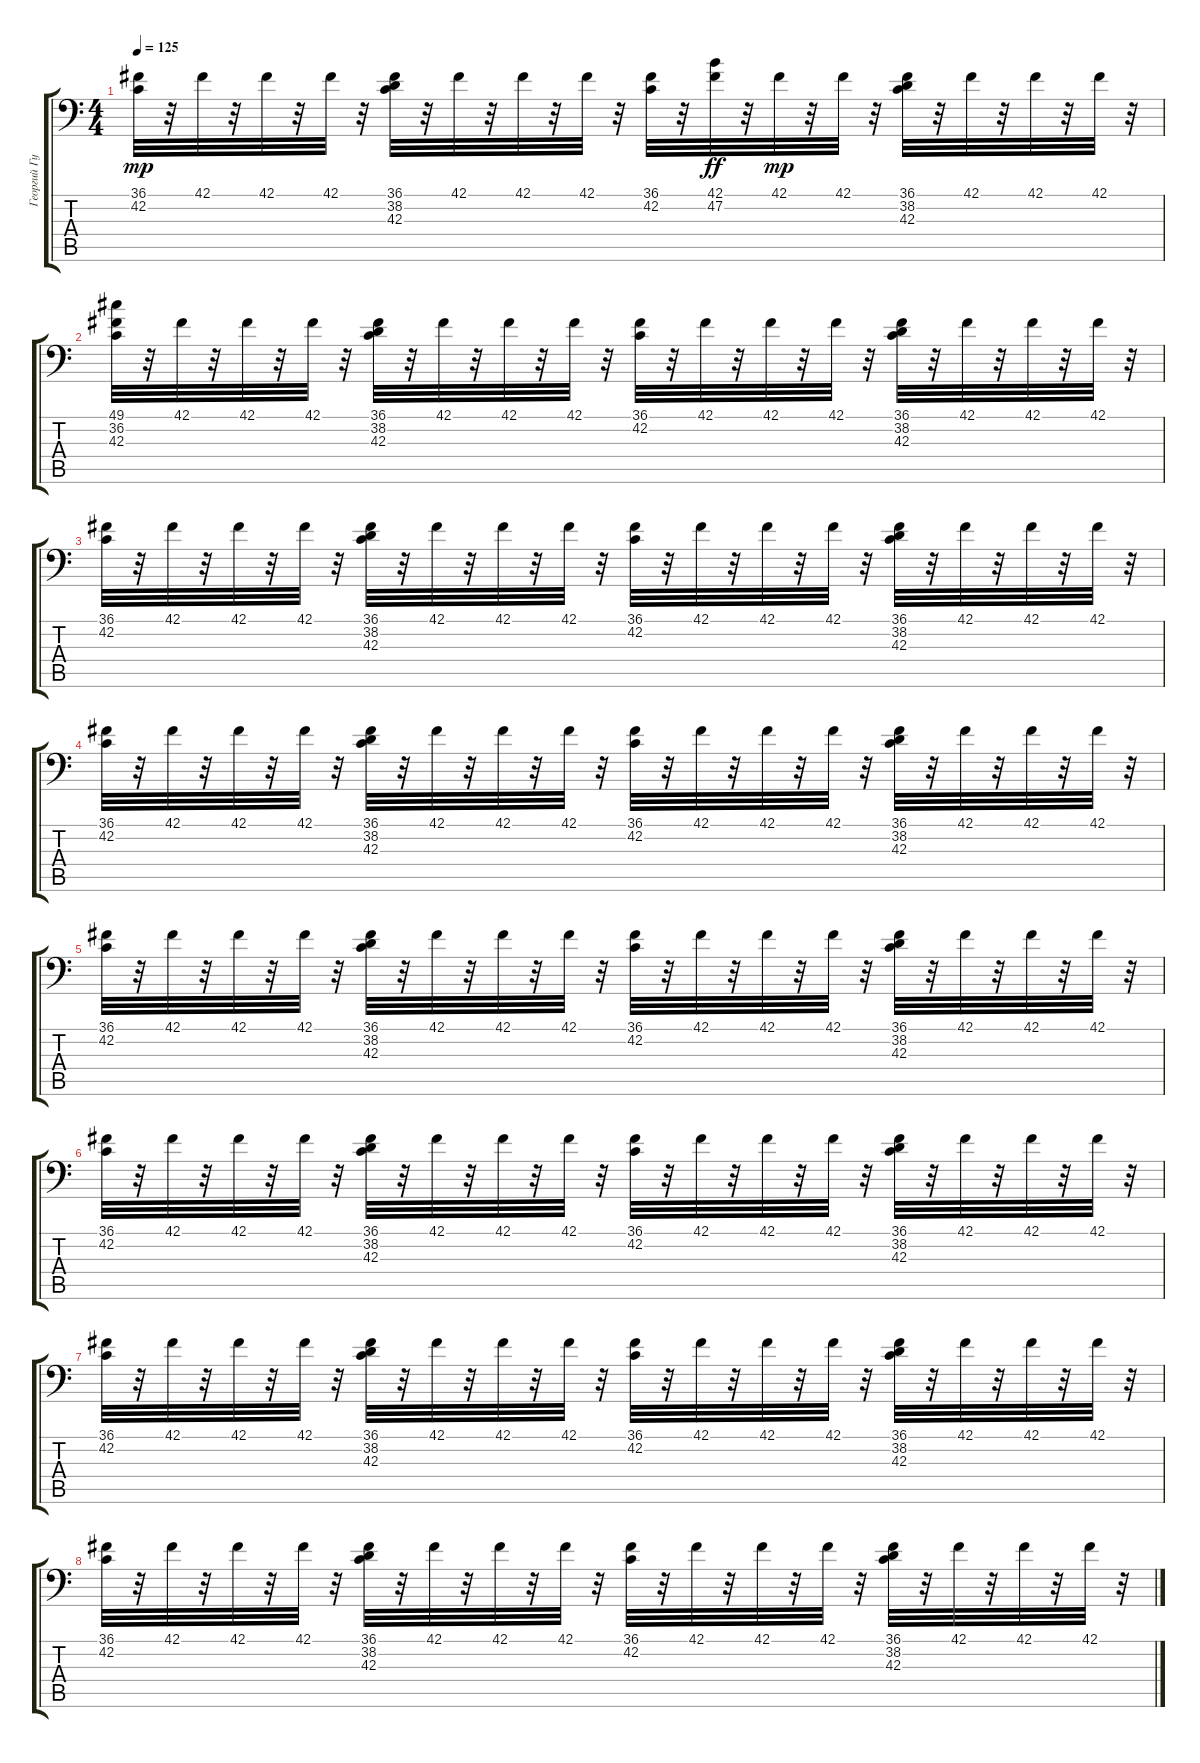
\track ("Георгий Гурьянов" "Георгий Гу") {instrument acousticgrandpiano}
\staff {score tabs}
\tuning (C-1 C-1 C-1 C-1 C-1 C-1) {hide}
\ts (4 4)
\tempo 125
\clef f4
\ks c
(36.1 42.2).32{dy mp} r.32 42.1.32 r.32 42.1.32 r.32 42.1.32 r.32 (36.1 38.2 42.3).32 r.32 42.1.32 r.32 42.1.32 r.32 42.1.32 r.32 (36.1 42.2).32 r.32 (42.1 47.2).32{dy ff} r.32 42.1.32{dy mp} r.32 42.1.32 r.32 (36.1 38.2 42.3).32 r.32 42.1.32 r.32 42.1.32 r.32 42.1.32 r.32 |
(49.1 36.2 42.3).32 r.32 42.1.32 r.32 42.1.32 r.32 42.1.32 r.32 (36.1 38.2 42.3).32 r.32 42.1.32 r.32 42.1.32 r.32 42.1.32 r.32 (36.1 42.2).32 r.32 42.1.32 r.32 42.1.32 r.32 42.1.32 r.32 (36.1 38.2 42.3).32 r.32 42.1.32 r.32 42.1.32 r.32 42.1.32 r.32 |
(36.1 42.2).32 r.32 42.1.32 r.32 42.1.32 r.32 42.1.32 r.32 (36.1 38.2 42.3).32 r.32 42.1.32 r.32 42.1.32 r.32 42.1.32 r.32 (36.1 42.2).32 r.32 42.1.32 r.32 42.1.32 r.32 42.1.32 r.32 (36.1 38.2 42.3).32 r.32 42.1.32 r.32 42.1.32 r.32 42.1.32 r.32 |
(36.1 42.2).32 r.32 42.1.32 r.32 42.1.32 r.32 42.1.32 r.32 (36.1 38.2 42.3).32 r.32 42.1.32 r.32 42.1.32 r.32 42.1.32 r.32 (36.1 42.2).32 r.32 42.1.32 r.32 42.1.32 r.32 42.1.32 r.32 (36.1 38.2 42.3).32 r.32 42.1.32 r.32 42.1.32 r.32 42.1.32 r.32 |
(36.1 42.2).32 r.32 42.1.32 r.32 42.1.32 r.32 42.1.32 r.32 (36.1 38.2 42.3).32 r.32 42.1.32 r.32 42.1.32 r.32 42.1.32 r.32 (36.1 42.2).32 r.32 42.1.32 r.32 42.1.32 r.32 42.1.32 r.32 (36.1 38.2 42.3).32 r.32 42.1.32 r.32 42.1.32 r.32 42.1.32 r.32 |
(36.1 42.2).32 r.32 42.1.32 r.32 42.1.32 r.32 42.1.32 r.32 (36.1 38.2 42.3).32 r.32 42.1.32 r.32 42.1.32 r.32 42.1.32 r.32 (36.1 42.2).32 r.32 42.1.32 r.32 42.1.32 r.32 42.1.32 r.32 (36.1 38.2 42.3).32 r.32 42.1.32 r.32 42.1.32 r.32 42.1.32 r.32 |
(36.1 42.2).32 r.32 42.1.32 r.32 42.1.32 r.32 42.1.32 r.32 (36.1 38.2 42.3).32 r.32 42.1.32 r.32 42.1.32 r.32 42.1.32 r.32 (36.1 42.2).32 r.32 42.1.32 r.32 42.1.32 r.32 42.1.32 r.32 (36.1 38.2 42.3).32 r.32 42.1.32 r.32 42.1.32 r.32 42.1.32 r.32 |
(36.1 42.2).32 r.32 42.1.32 r.32 42.1.32 r.32 42.1.32 r.32 (36.1 38.2 42.3).32 r.32 42.1.32 r.32 42.1.32 r.32 42.1.32 r.32 (36.1 42.2).32 r.32 42.1.32 r.32 42.1.32 r.32 42.1.32 r.32 (36.1 38.2 42.3).32 r.32 42.1.32 r.32 42.1.32 r.32 42.1.32 r.32
